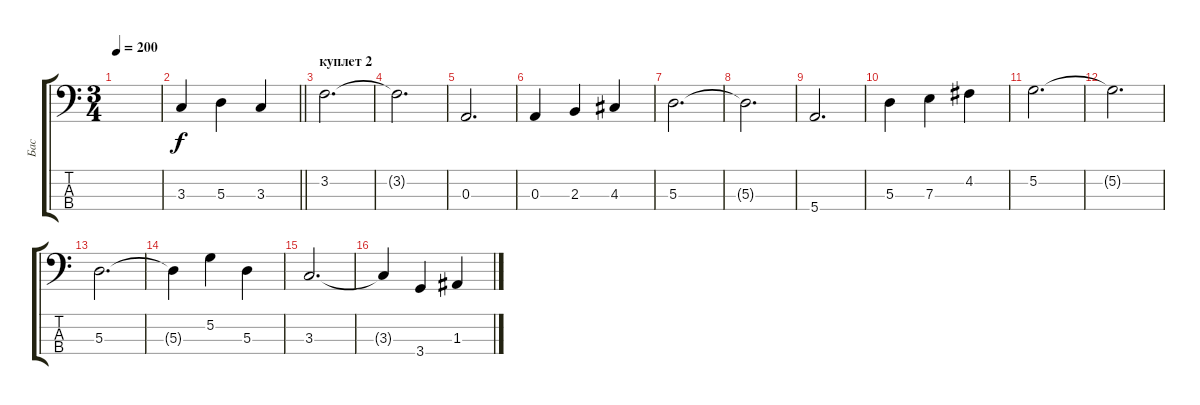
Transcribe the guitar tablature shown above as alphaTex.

\track ("Бас" "Бас") {instrument electricbassfinger}
\staff {score tabs}
\tuning (G2 D2 A1 E1) {hide}
\ts (3 4)
\tempo 200
\clef f4
\ks c
|
\barLineRight lightlight
3.3.4 5.3.4 3.3.4 |
\section ("" "куплет 2")
3.2.2{d} |
3.2{t}.2{d} |
0.3.2{d} |
0.3.4 2.3.4 4.3.4 |
5.3.2{d} |
5.3{t}.2{d} |
5.4.2{d} |
5.3.4 7.3.4 4.2.4 |
5.2.2{d} |
5.2{t}.2{d} |
5.3.2{d} |
5.3{t}.4 5.2.4 5.3.4 |
3.3.2{d} |
3.3{t}.4 3.4.4 1.3.4
